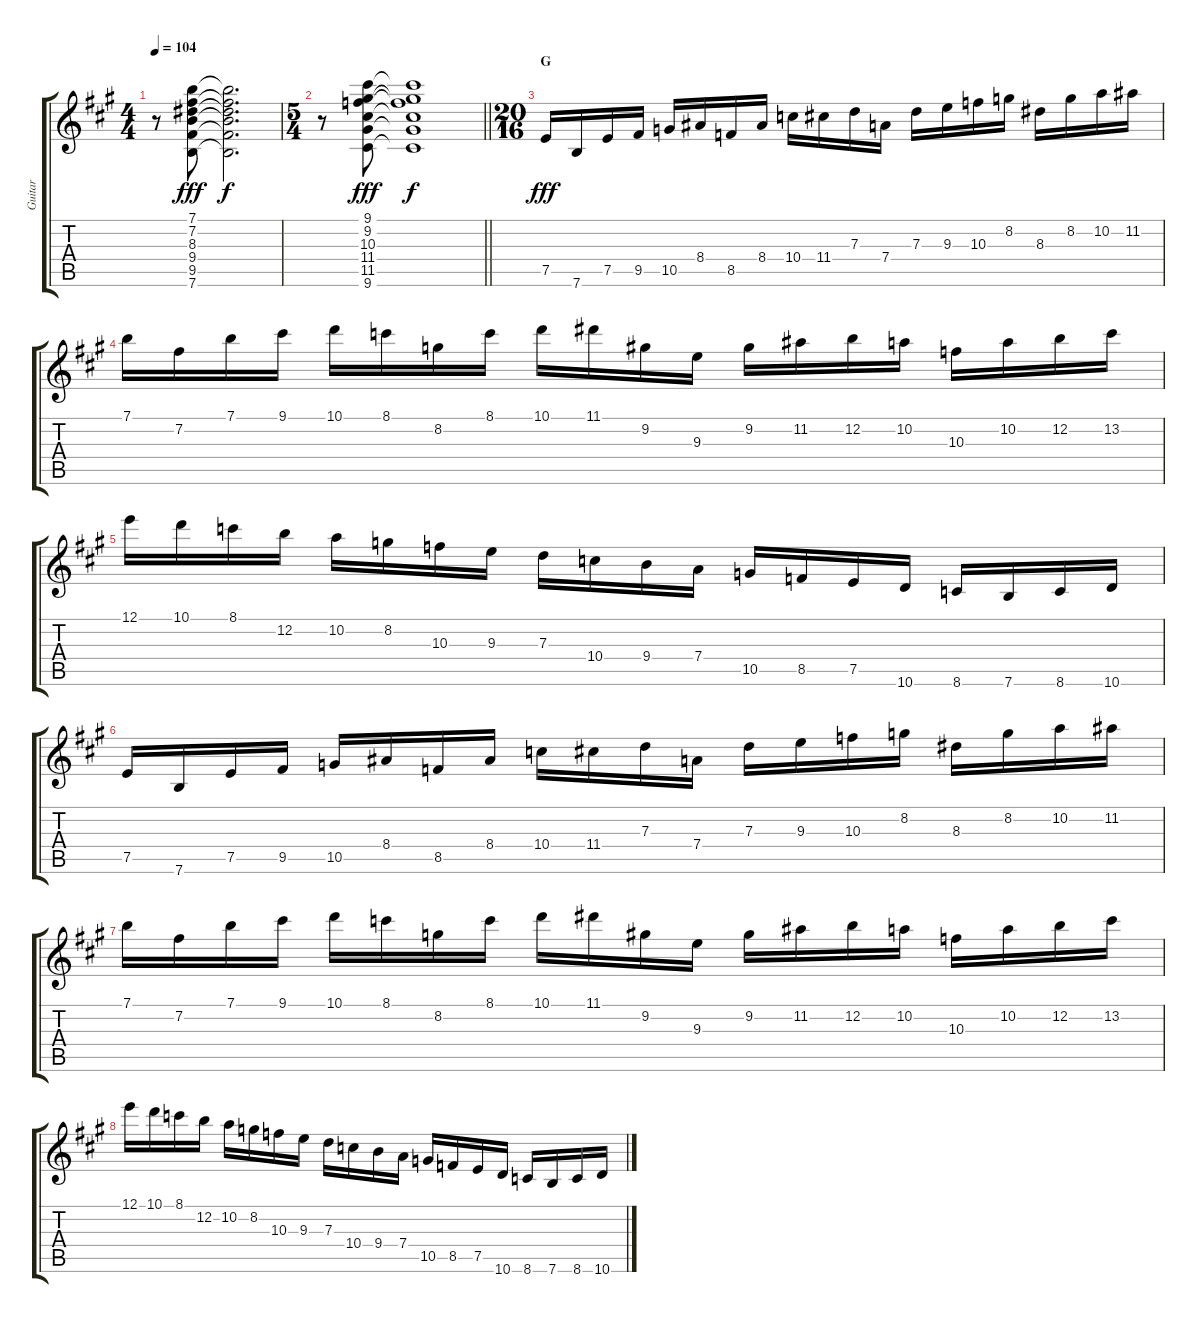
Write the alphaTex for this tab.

\track ("Guitar " "Guitar ") {instrument electricguitarclean}
\staff {score tabs}
\tuning (E4 B3 G3 D3 A2 E2) {hide}
\ts (4 4)
\tempo 104
\clef g2
\ks a
r.8{dy f} (7.1 7.2 8.3 9.4 9.5 7.6).8{dy fff} (7.1{t} 7.2{t} 8.3{t} 9.4{t} 9.5{t} 7.6{t}).2{d dy f} |
\ts (5 4)
\barLineRight lightlight
r.8 (9.1 9.2 10.3 11.4 11.5 9.6).8{dy fff} (9.1{t} 9.2{t} 10.3{t} 11.4{t} 11.5{t} 9.6{t}).1{dy f} |
\ts (20 16)
\section ("" "G")
7.5.16{dy fff} 7.6.16 7.5.16 9.5.16 10.5.16 8.4.16 8.5.16 8.4.16 10.4.16 11.4.16 7.3.16 7.4.16 7.3.16 9.3.16 10.3.16 8.2.16 8.3.16 8.2.16 10.2.16 11.2.16 |
7.1.16 7.2.16 7.1.16 9.1.16 10.1.16 8.1.16 8.2.16 8.1.16 10.1.16 11.1.16 9.2.16 9.3.16 9.2.16 11.2.16 12.2.16 10.2.16 10.3.16 10.2.16 12.2.16 13.2.16 |
12.1.16 10.1.16 8.1.16 12.2.16 10.2.16 8.2.16 10.3.16 9.3.16 7.3.16 10.4.16 9.4.16 7.4.16 10.5.16 8.5.16 7.5.16 10.6.16 8.6.16 7.6.16 8.6.16 10.6.16 |
7.5.16 7.6.16 7.5.16 9.5.16 10.5.16 8.4.16 8.5.16 8.4.16 10.4.16 11.4.16 7.3.16 7.4.16 7.3.16 9.3.16 10.3.16 8.2.16 8.3.16 8.2.16 10.2.16 11.2.16 |
7.1.16 7.2.16 7.1.16 9.1.16 10.1.16 8.1.16 8.2.16 8.1.16 10.1.16 11.1.16 9.2.16 9.3.16 9.2.16 11.2.16 12.2.16 10.2.16 10.3.16 10.2.16 12.2.16 13.2.16 |
12.1.16 10.1.16 8.1.16 12.2.16 10.2.16 8.2.16 10.3.16 9.3.16 7.3.16 10.4.16 9.4.16 7.4.16 10.5.16 8.5.16 7.5.16 10.6.16 8.6.16 7.6.16 8.6.16 10.6.16
